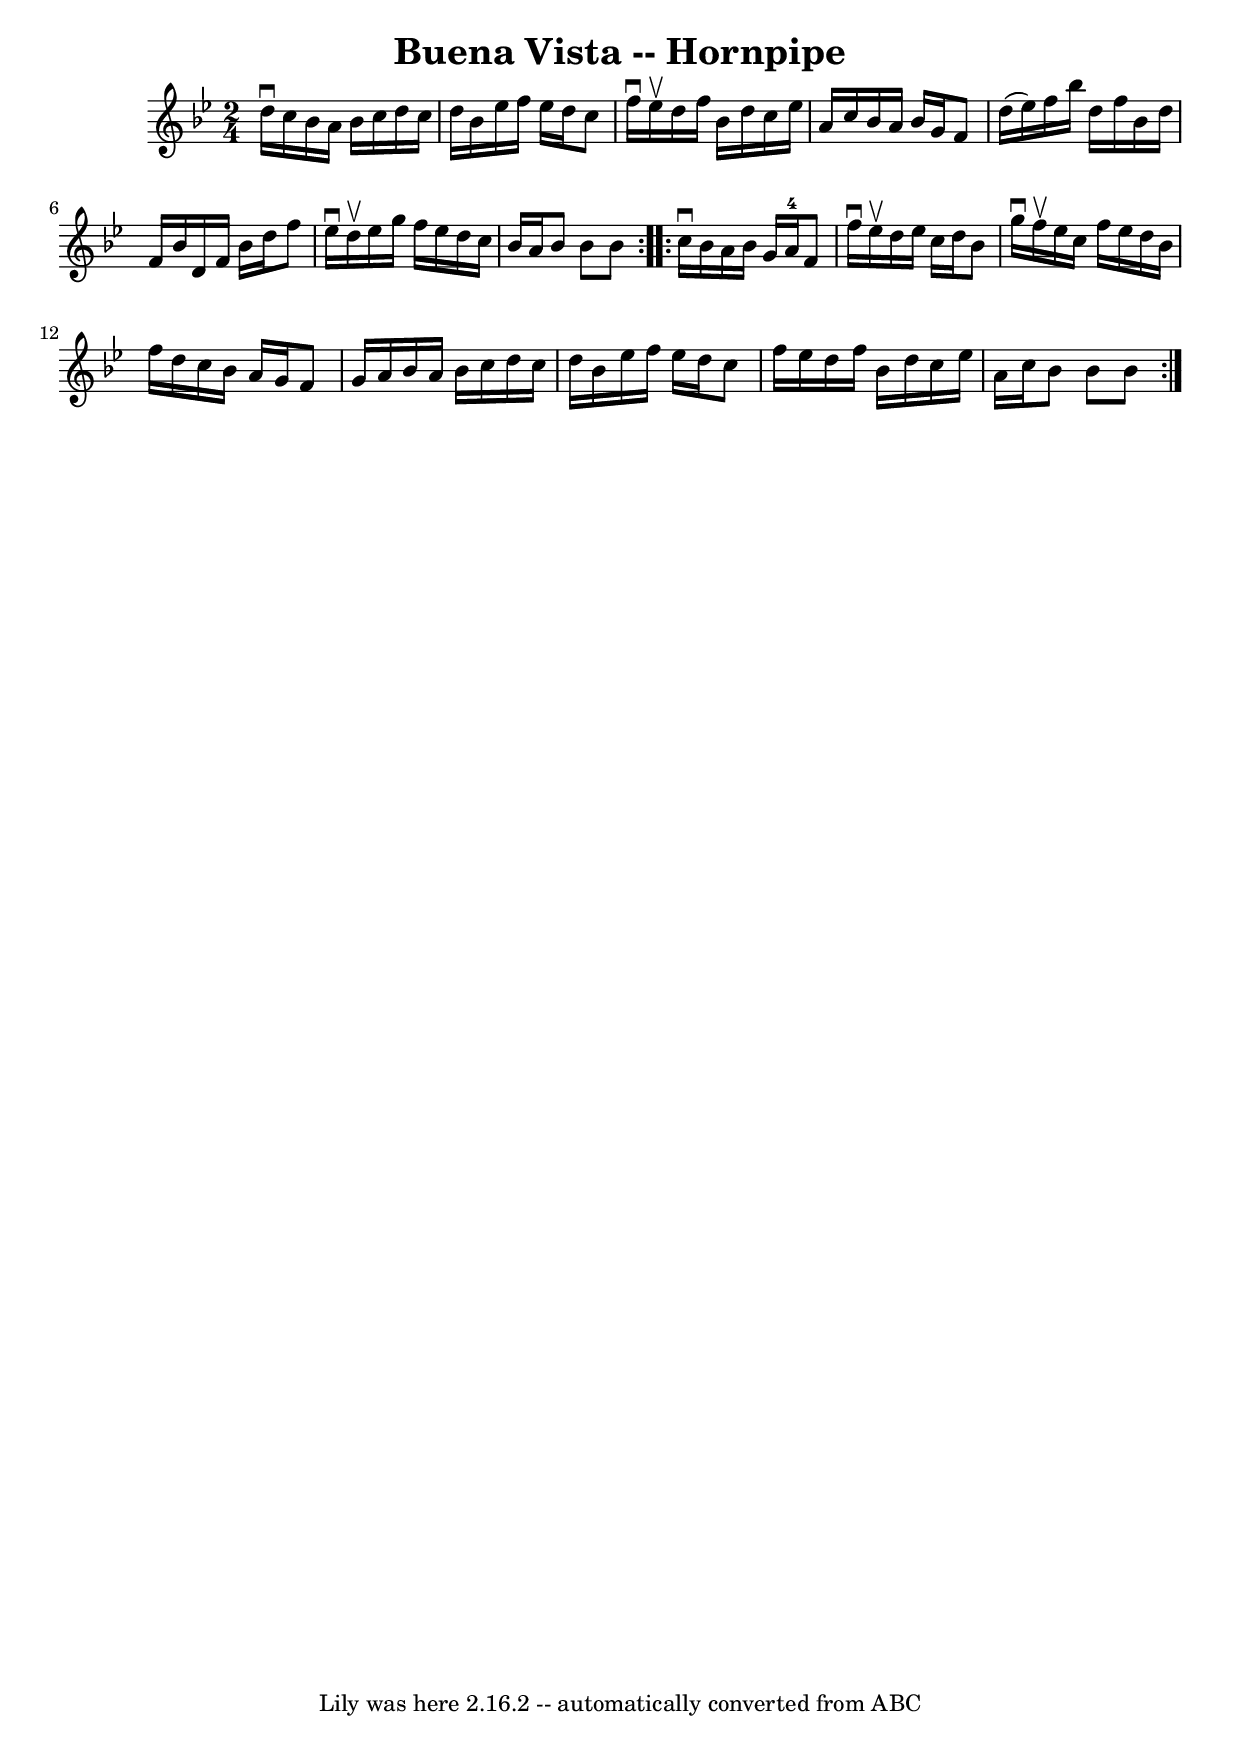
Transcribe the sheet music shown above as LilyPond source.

\version "2.16.2"
\include "Mammoth.ily"
\header {
  %% book = "Cole's 1000 Fiddle Tunes"
  crossRefNumber = "1"
  footnotes = ""
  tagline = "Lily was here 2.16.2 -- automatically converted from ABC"
  title = "Buena Vista -- Hornpipe"

}
voicedefault =  {



  \repeat volta 2 {

    \time 2/4 
    \key bes \major d''16^\downbow c''16  |
    bes'16 a'16  
    bes'16 c''16 d''16 c''16 d''16 bes'16  |
    ees''16    
    f''16 ees''16 d''16 c''8 f''16^\downbow ees''16^\upbow |
    
    d''16 f''16 bes'16 d''16 c''16 ees''16 a'16 c''16  
    |
    bes'16 a'16 bes'16 g'16 f'8 d''16 (ees''16) 
    |
    f''16 bes''16 d''16 f''16 bes'16 d''16 f'16    
    bes'16  |
    d'16 f'16 bes'16 d''16 f''8 ees''16^\downbow 
    d''16^\upbow |
    ees''16 g''16 f''16 ees''16 d''16    
    c''16 bes'16 a'16  |
    bes'8 bes'8 bes'8  
  }     

  \repeat volta 2 {
    c''16^\downbow bes'16  |
    a'16 bes'16 g'16 
    a'16-4 f'8 f''16^\downbow ees''16^\upbow |
    d''16    
    ees''16 c''16 d''16 bes'8 g''16^\downbow f''16^\upbow |
    
    ees''16 c''16 f''16 ees''16 d''16 bes'16 f''16 d''16  
    |
    c''16 bes'16 a'16 g'16 f'8 g'16 a'16  |
    
    bes'16 a'16 bes'16 c''16 d''16 c''16 d''16 bes'16  
    |
    ees''16 f''16 ees''16 d''16 c''8 f''16 ees''16  
    |
    d''16 f''16 bes'16 d''16 c''16 ees''16 a'16    
    c''16  |
    bes'8 bes'8 bes'8  
  }   

}

\score{
  <<

    \context Staff="default"
    {
      \voicedefault 
      
    }

  >>
  \layout {
    
  }
  \midi {
  }

}
